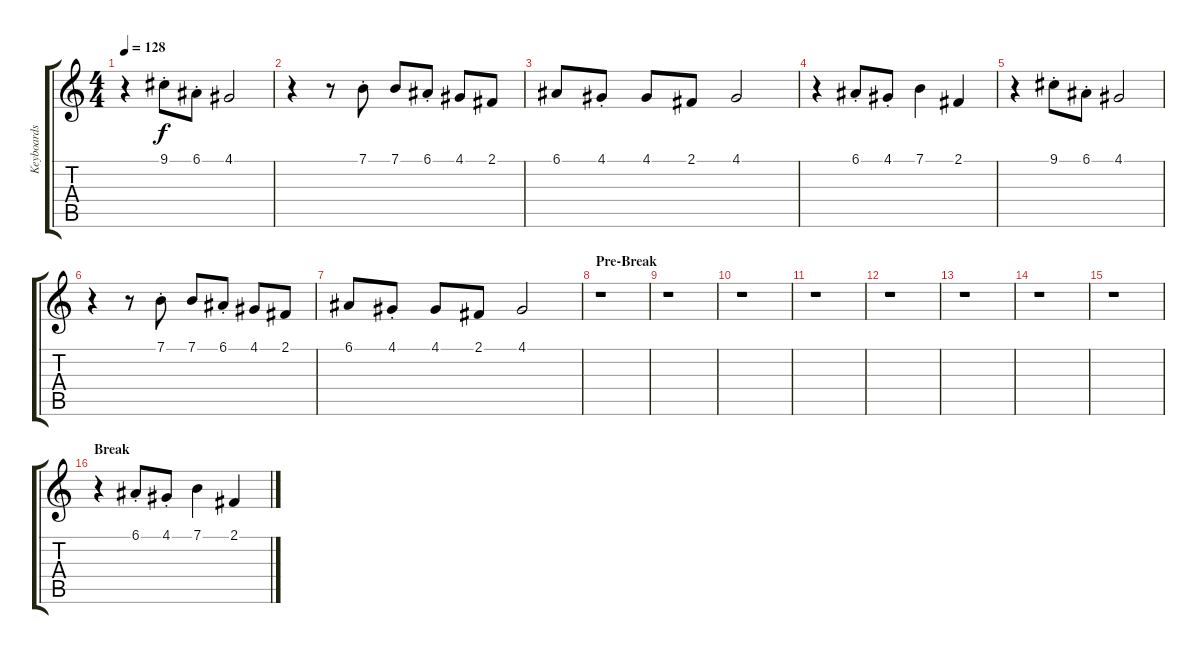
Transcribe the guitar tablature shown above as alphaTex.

\track ("Keyboards - Nils Neumann" "Keyboards ") {instrument brasssection}
\staff {score tabs}
\tuning (E4 B3 G3 D3 A2 E2) {hide}
\ts (4 4)
\tempo 128
\clef g2
\ks c
r.4{dy f} 9.1{st}.8 6.1{st}.8 4.1.2 |
r.4 r.8 7.1{st}.8 7.1.8 6.1{st}.8 4.1.8 2.1.8 |
6.1.8 4.1{st}.8 4.1.8 2.1.8 4.1.2 |
r.4 6.1{st}.8 4.1{st}.8 7.1.4 2.1.4 |
r.4 9.1{st}.8 6.1{st}.8 4.1.2 |
r.4 r.8 7.1{st}.8 7.1.8 6.1{st}.8 4.1.8 2.1.8 |
6.1.8 4.1{st}.8 4.1.8 2.1.8 4.1.2 |
\section ("" "Pre-Break")
r.1 |
r.1 |
r.1 |
r.1 |
r.1 |
r.1 |
r.1 |
r.1 |
\section ("" "Break")
r.4 6.1{st}.8 4.1{st}.8 7.1.4 2.1.4
